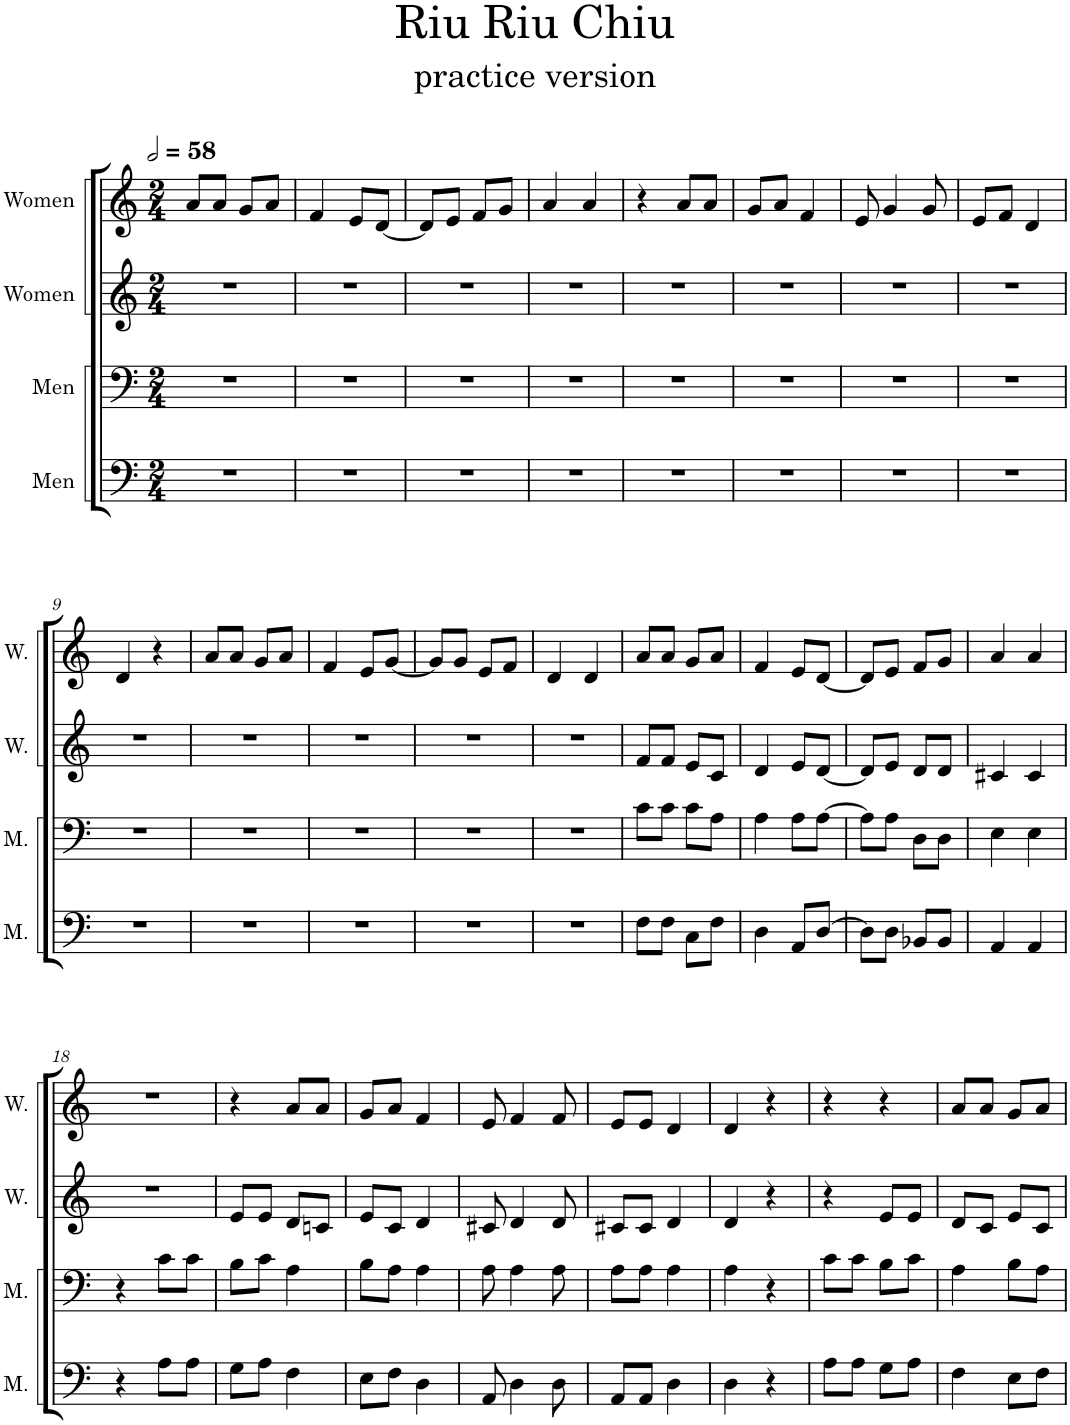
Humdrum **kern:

**kern	**kern	**kern	**kern
*part4	*part3	*part2	*part1
*staff4	*staff3	*staff2	*staff1
*I"Men	*I"Men	*I"Women	*I"Women
*I'M.	*I'M.	*I'W.	*I'W.
*clefF4	*clefF4	*clefG2	*clefG2
*k[]	*k[]	*k[]	*k[]
*M2/4	*M2/4	*M2/4	*M2/4
*MM116	*MM116	*MM116	*MM116
=1	=1	=1	=1
2r	2r	2r	8a/L
.	.	.	8a/J
.	.	.	8g/L
.	.	.	8a/J
=2	=2	=2	=2
2r	2r	2r	4f/
.	.	.	8e/L
.	.	.	[8d/J
=3	=3	=3	=3
2r	2r	2r	8d/L]
.	.	.	8e/J
.	.	.	8f/L
.	.	.	8g/J
=4	=4	=4	=4
2r	2r	2r	4a/
.	.	.	4a/
=5	=5	=5	=5
2r	2r	2r	4r
.	.	.	8a/L
.	.	.	8a/J
=6	=6	=6	=6
2r	2r	2r	8g/L
.	.	.	8a/J
.	.	.	4f/
=7	=7	=7	=7
2r	2r	2r	8e/
.	.	.	4g/
.	.	.	8g/
=8	=8	=8	=8
2r	2r	2r	8e/L
.	.	.	8f/J
.	.	.	4d/
!!LO:LB:g=z
=9	=9	=9	=9
2r	2r	2r	4d/
.	.	.	4r
=10	=10	=10	=10
2r	2r	2r	8a/L
.	.	.	8a/J
.	.	.	8g/L
.	.	.	8a/J
=11	=11	=11	=11
2r	2r	2r	4f/
.	.	.	8e/L
.	.	.	[8g/J
=12	=12	=12	=12
2r	2r	2r	8g/L]
.	.	.	8g/J
.	.	.	8e/L
.	.	.	8f/J
=13	=13	=13	=13
2r	2r	2r	4d/
.	.	.	4d/
=14	=14	=14	=14
8F\L	8c\L	8f/L	8a/L
8F\J	8c\J	8f/J	8a/J
8C\L	8c\L	8e/L	8g/L
8F\J	8A\J	8c/J	8a/J
=15	=15	=15	=15
4D\	4A\	4d/	4f/
8AA/L	8A\L	8e/L	8e/L
[8D/J	[8A\J	[8d/J	[8d/J
=16	=16	=16	=16
8D\L]	8A\L]	8d/L]	8d/L]
8D\J	8A\J	8e/J	8e/J
8BB-X/L	8D\L	8d/L	8f/L
8BB-/J	8D\J	8d/J	8g/J
=17	=17	=17	=17
4AA/	4E\	4c#X/	4a/
4AA/	4E\	4c#/	4a/
!!LO:LB:g=z
=18	=18	=18	=18
4r	4r	2r	2r
8A\L	8c\L	.	.
8A\J	8c\J	.	.
=19	=19	=19	=19
8G\L	8B\L	8e/L	4r
8A\J	8c\J	8e/J	.
4F\	4A\	8d/L	8a/L
.	.	8cn/J	8a/J
=20	=20	=20	=20
8E\L	8B\L	8e/L	8g/L
8F\J	8A\J	8c/J	8a/J
4D\	4A\	4d/	4f/
=21	=21	=21	=21
8AA/	8A\	8c#X/	8e/
4D\	4A\	4d/	4f/
8D\	8A\	8d/	8f/
=22	=22	=22	=22
8AA/L	8A\L	8c#X/L	8e/L
8AA/J	8A\J	8c#/J	8e/J
4D\	4A\	4d/	4d/
=23	=23	=23	=23
4D\	4A\	4d/	4d/
4r	4r	4r	4r
=24	=24	=24	=24
8A\L	8c\L	4r	4r
8A\J	8c\J	.	.
8G\L	8B\L	8e/L	4r
8A\J	8c\J	8e/J	.
=25	=25	=25	=25
4F\	4A\	8d/L	8a/L
.	.	8c/J	8a/J
8E\L	8B\L	8e/L	8g/L
8F\J	8A\J	8c/J	8a/J
=	=	=	=
*-	*-	*-	*-
